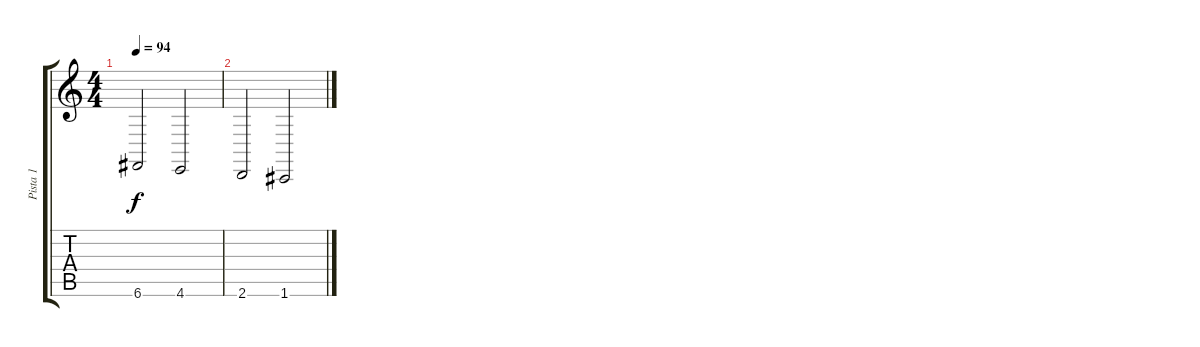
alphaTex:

\track ("Pista 1" "Pista 1") {instrument pad2warm}
\staff {score tabs}
\tuning (Eb4 C4 G3 C3 G2 C2) {hide}
\ts (4 4)
\tempo 94
\clef g2
\ks c
6.6.2{dy f} 4.6.2 |
2.6.2 1.6.2
